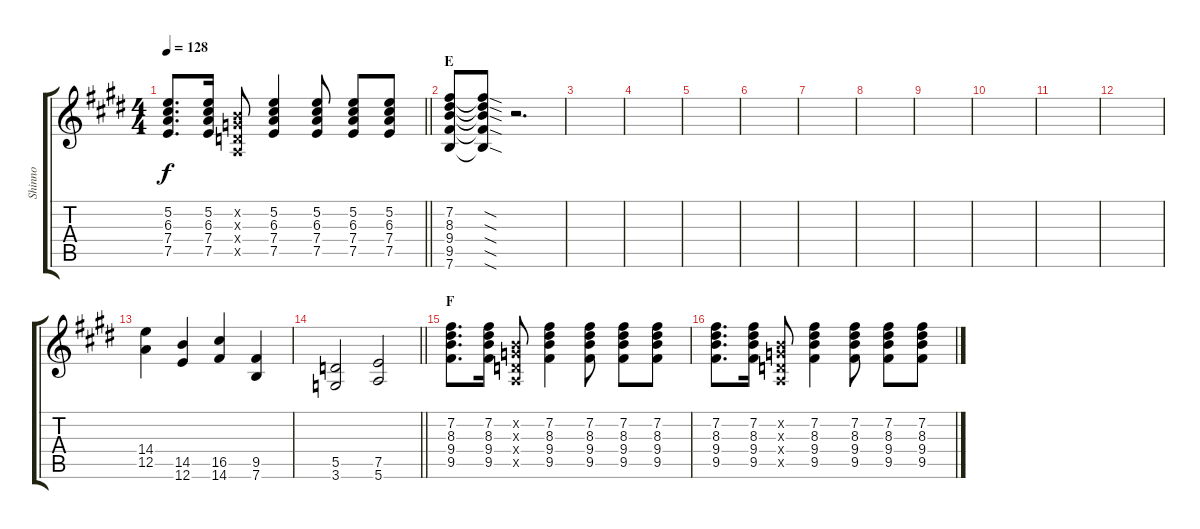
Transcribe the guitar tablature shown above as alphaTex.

\track ("Shinno" "Shinno") {instrument overdrivenguitar}
\staff {score tabs}
\tuning (E4 B3 G3 D3 A2 E2) {hide}
\ts (4 4)
\tempo 128
\clef g2
\barLineRight lightlight
\ks e
(5.2 6.3 7.4 7.5).8{d dy f} (5.2 6.3 7.4 7.5).16 (0.2{x} 0.3{x} 0.4{x} 0.5{x}).8 (5.2 6.3 7.4 7.5).4 (5.2 6.3 7.4 7.5).8 (5.2 6.3 7.4 7.5).8 (5.2 6.3 7.4 7.5).8 |
\section ("" "E")
(7.2 8.3 9.4 9.5 7.6).8 (7.2{sod t} 8.3{sod t} 9.4{sod t} 9.5{sod t} 7.6{sod t}).8 r.2{d} |
|
|
|
|
|
|
|
|
|
|
(14.4 12.5).4{volume 7} (14.5 12.6).4 (16.5 14.6).4 (9.5 7.6).4 |
\barLineRight lightlight
(5.5 3.6).2 (7.5 5.6).2 |
\section ("" "F")
(7.2 8.3 9.4 9.5).8{d volume 9} (7.2 8.3 9.4 9.5).16 (0.2{x} 0.3{x} 0.4{x} 0.5{x}).8 (7.2 8.3 9.4 9.5).4 (7.2 8.3 9.4 9.5).8 (7.2 8.3 9.4 9.5).8 (7.2 8.3 9.4 9.5).8 |
(7.2 8.3 9.4 9.5).8{d} (7.2 8.3 9.4 9.5).16 (0.2{x} 0.3{x} 0.4{x} 0.5{x}).8 (7.2 8.3 9.4 9.5).4 (7.2 8.3 9.4 9.5).8 (7.2 8.3 9.4 9.5).8 (7.2 8.3 9.4 9.5).8
